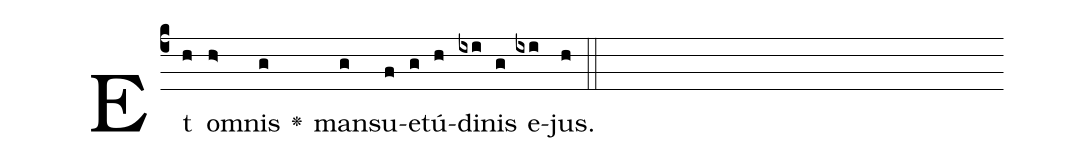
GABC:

%%
(c4)Et(h) om(h>)nis(g) <v>\greheightstar</v>() man(g)su(f)e(g)tú(h)di(ixi)nis(g) e(ixi)jus.(h) (::)
